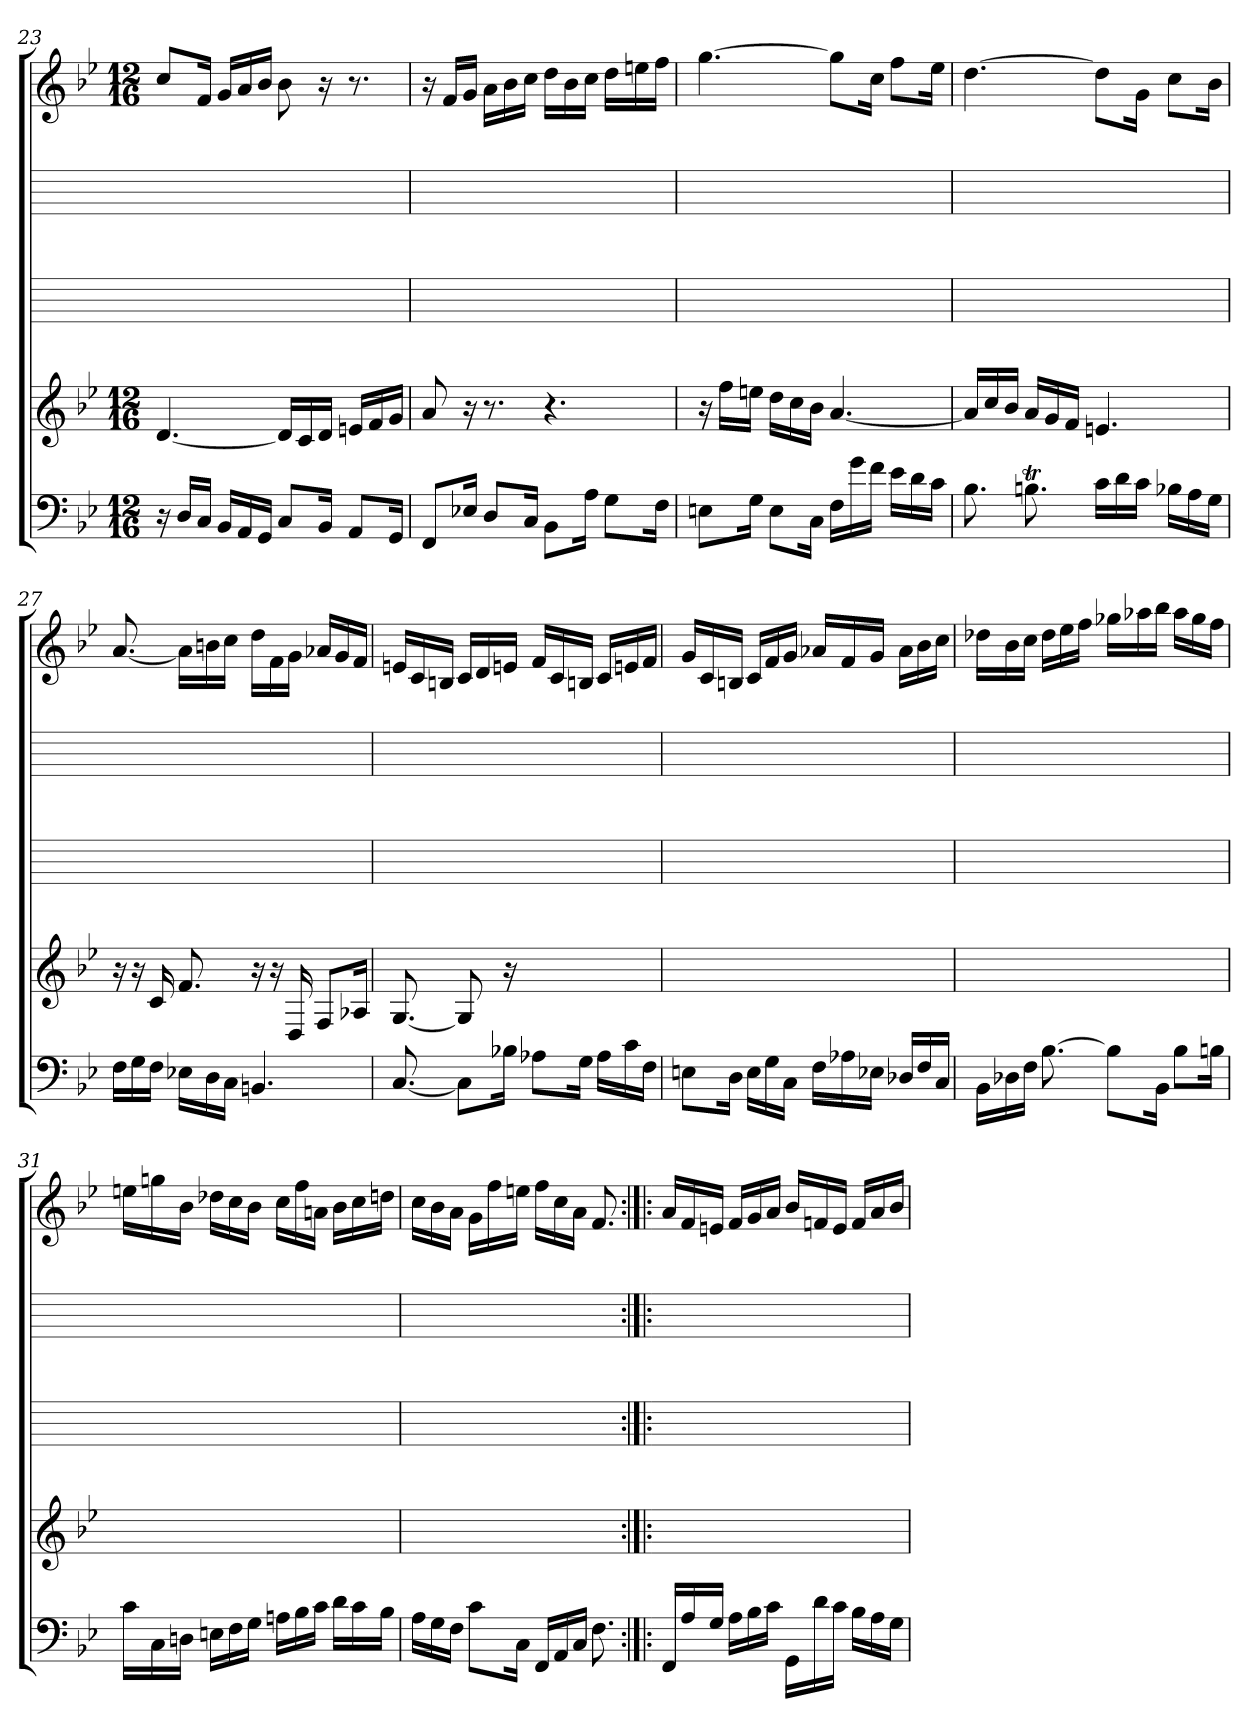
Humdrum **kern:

**kern	**kern	**kern	**kern	**kern
*part5	*part4	*part3	*part2	*part1
*staff5	*staff4	*staff3	*staff2	*staff1
*clefF4	*clefG2	*	*	*clefG2
*k[b-e-]	*k[b-e-]	*	*	*k[b-e-]
*B-:	*B-:	*	*	*B-:
*M12/16	*M12/16	*	*	*M12/16
=23	=23	=23	=23	=23
16r	[4.d	2.ryy	2.ryy	8cc/L
16D/LL	.	.	.	.
16C/JJ	.	.	.	16f/Jk
16BB-/LL	.	.	.	16g/LL
16AA/	.	.	.	16a/
16GG/JJ	.	.	.	16b-/JJ
8C/L	16d/LL]	.	.	8b-
.	16c/	.	.	.
16BB-/Jk	16d/JJ	.	.	16r
8AA/L	16en/LL	.	.	8.r
.	16f/	.	.	.
16GG/Jk	16g/JJ	.	.	.
=24	=24	=24	=24	=24
8FF/L	8a	2.ryy	2.ryy	16r
.	.	.	.	16f/LL
16E-X/Jk	16r	.	.	16g/JJ
8D/L	8.r	.	.	16a\LL
.	.	.	.	16b-\
16C/Jk	.	.	.	16cc\JJ
8BB-\L	4.r	.	.	16dd\LL
.	.	.	.	16b-\
16A\Jk	.	.	.	16cc\JJ
8G\L	.	.	.	16dd\LL
.	.	.	.	16een\
16F\Jk	.	.	.	16ff\JJ
=25	=25	=25	=25	=25
8En\L	16r	2.ryy	2.ryy	[4.gg
.	16ff\LL	.	.	.
16G\Jk	16een\JJ	.	.	.
8E\L	16dd\LL	.	.	.
.	16cc\	.	.	.
16C\Jk	16b-\JJ	.	.	.
16F\LL	[4.a	.	.	8gg\L]
16g\	.	.	.	.
16f\JJ	.	.	.	16cc\Jk
16e-\LL	.	.	.	8ff\L
16d\	.	.	.	.
16c\JJ	.	.	.	16ee-\Jk
=26	=26	=26	=26	=26
8.B-	16a/LL]	2.ryy	2.ryy	[4.dd
.	16cc/	.	.	.
.	16b-/JJ	.	.	.
8.Bnt	16a/LL	.	.	.
.	16g/	.	.	.
.	16f/JJ	.	.	.
16c\LL	4.en	.	.	8dd\L]
16d\	.	.	.	.
16c\JJ	.	.	.	16g\Jk
16B-X\LL	.	.	.	8cc\L
16A\	.	.	.	.
16G\JJ	.	.	.	16b-\Jk
=27	=27	=27	=27	=27
16F\LL	16r	2.ryy	2.ryy	[8.a
16G\	16r	.	.	.
16F\JJ	16c	.	.	.
16E-X\LL	8.f	.	.	16a\LL]
16D\	.	.	.	16bn\
16C\JJ	.	.	.	16cc\JJ
4.BBn	16r	.	.	16dd\LL
.	16r	.	.	16f\
.	16D	.	.	16g\JJ
.	8F/L	.	.	16a-X/LL
.	.	.	.	16g/
.	16A-X/Jk	.	.	16f/JJ
=28	=28	=28	=28	=28
[8.C	[8.G	2.ryy	2.ryy	16en/LL
.	.	.	.	16c/
.	.	.	.	16Bn/JJ
8C\L]	8G]	.	.	16c/LL
.	.	.	.	16d/
16B-X\Jk	16r	.	.	16en/JJ
8A-X\L	4.ryy	.	.	16f/LL
.	.	.	.	16c/
16G\Jk	.	.	.	16Bn/JJ
16A-\LL	.	.	.	16c/LL
16c\	.	.	.	16en/
16F\JJ	.	.	.	16f/JJ
=29	=29	=29	=29	=29
8En\L	2.ryy	2.ryy	2.ryy	16g/LL
.	.	.	.	16c/
16D\Jk	.	.	.	16Bn/JJ
16E\LL	.	.	.	16c/LL
16G\	.	.	.	16f/
16C\JJ	.	.	.	16g/JJ
16F\LL	.	.	.	16a-X/LL
16A-X\	.	.	.	16f/
16E-X\JJ	.	.	.	16g/JJ
16D-X/LL	.	.	.	16a-\LL
16F/	.	.	.	16b-\
16C/JJ	.	.	.	16cc\JJ
=30	=30	=30	=30	=30
16BB-\LL	2.ryy	2.ryy	2.ryy	16dd-X\LL
16D-X\	.	.	.	16b-\
16F\JJ	.	.	.	16cc\JJ
[8.B-	.	.	.	16dd-\LL
.	.	.	.	16ee-\
.	.	.	.	16ff\JJ
8B-\L]	.	.	.	16gg-X\LL
.	.	.	.	16aa-X\
16BB-\Jk	.	.	.	16bb-\JJ
8B-\L	.	.	.	16aa-\LL
.	.	.	.	16gg-\
16Bn\Jk	.	.	.	16ff\JJ
=31	=31	=31	=31	=31
16c\LL	2.ryy	2.ryy	2.ryy	16een\LL
16C\	.	.	.	16ggn\
16Dn\JJ	.	.	.	16b-\JJ
16En\LL	.	.	.	16dd-X\LL
16F\	.	.	.	16cc\
16G\JJ	.	.	.	16b-\JJ
16An\LL	.	.	.	16cc\LL
16B-\	.	.	.	16ff\
16c\JJ	.	.	.	16an\JJ
16d\LL	.	.	.	16b-\LL
16c\	.	.	.	16cc\
16B-\JJ	.	.	.	16ddn\JJ
=32	=32	=32	=32	=32
16A\LL	2.ryy	2.ryy	2.ryy	16cc\LL
16G\	.	.	.	16b-\
16F\JJ	.	.	.	16a\JJ
8c\L	.	.	.	16g\LL
.	.	.	.	16ff\
16C\Jk	.	.	.	16een\JJ
16FF/LL	.	.	.	16ff\LL
16AA/	.	.	.	16cc\
16C/JJ	.	.	.	16a\JJ
8.F	.	.	.	8.f
=33:|!|:	=33:|!|:	=33:|!|:	=33:|!|:	=33:|!|:
16FF/LL	2.ryy	2.ryy	2.ryy	16a/LL
16A/	.	.	.	16f/
16G/JJ	.	.	.	16en/JJ
16A\LL	.	.	.	16f/LL
16B-\	.	.	.	16g/
16c\JJ	.	.	.	16a/JJ
16GG\LL	.	.	.	16b-/LL
16d\	.	.	.	16fn/
16c\JJ	.	.	.	16e/JJ
16B-\LL	.	.	.	16f/LL
16A\	.	.	.	16a/
16G\JJ	.	.	.	16b-/JJ
=	=	=	=	=
*-	*-	*-	*-	*-
